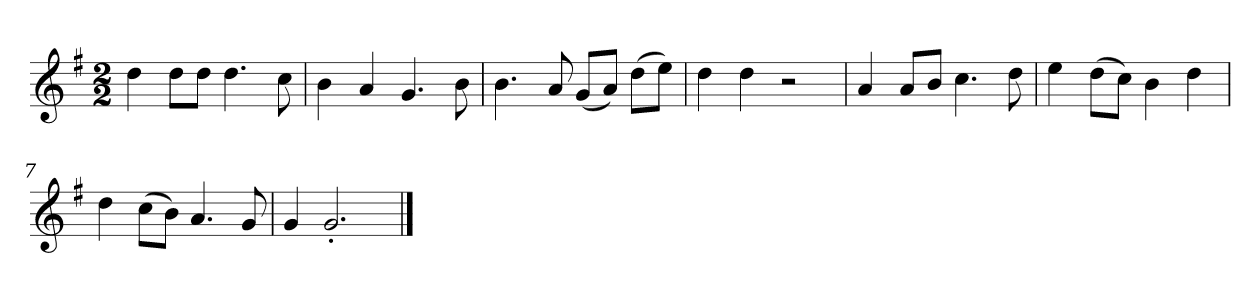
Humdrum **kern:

**kern
*part1
*staff1
*clefG2
*k[f#]
*G:
*M2/2
*MM120
=1
4dd\
8dd\L
8dd\J
4.dd\
8cc\
=2
4b\
4a/
4.g/
8b\
=3
4.b\
8a/
(<8g/L
8a/J)
(>8dd\L
8ee\J)
=4
4dd\
4dd\
2r
=5
4a/
8a/L
8b/J
4.cc\
8dd\
=6
4ee\
(>8dd\L
8cc\J)
4b\
4dd\
=7
4dd\
(>8cc\L
8b\J)
4.a/
8g/
=8
4g/
2.g'/
==
*-
